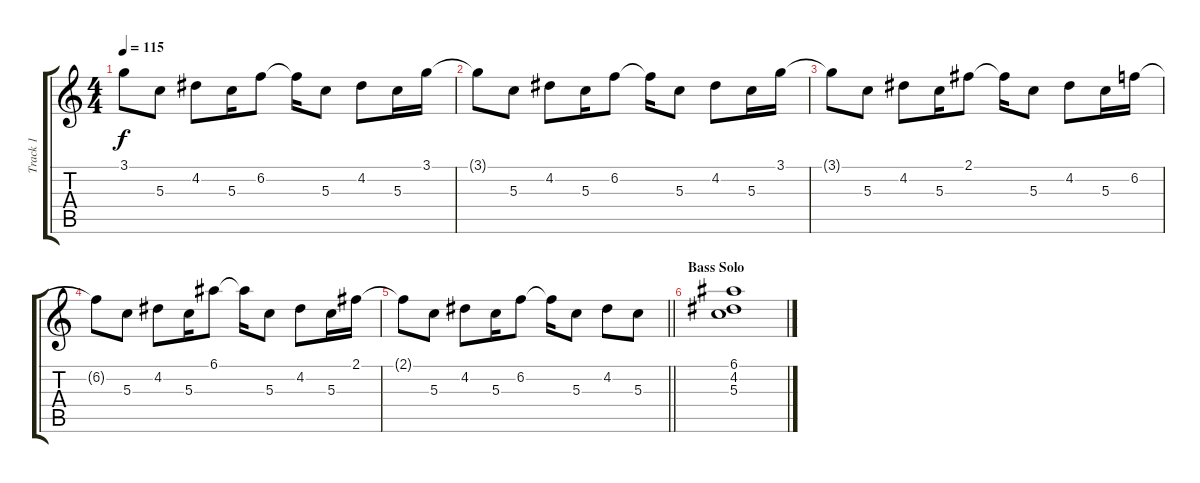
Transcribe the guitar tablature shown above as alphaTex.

\track ("Track 1" "Track 1") {instrument electricguitarjazz}
\staff {score tabs}
\tuning (E4 B3 G3 D3 A2 E2) {hide}
\ts (4 4)
\tempo 115
\clef g2
\ks c
3.1{t}.8{dy f} 5.3.8 4.2.8 5.3.16 6.2.8 6.2{t}.16 5.3.8 4.2.8 5.3.16 3.1.16 |
3.1{t}.8 5.3.8 4.2.8 5.3.16 6.2.8 6.2{t}.16 5.3.8 4.2.8 5.3.16 3.1.16 |
3.1{t}.8 5.3.8 4.2.8 5.3.16 2.1.8 2.1{t}.16 5.3.8 4.2.8 5.3.16 6.2.16 |
6.2{t}.8 5.3.8 4.2.8 5.3.16 6.1.8 6.1{t}.16 5.3.8 4.2.8 5.3.16 2.1.16 |
\barLineRight lightlight
2.1{t}.8 5.3.8 4.2.8 5.3.16 6.2.8 6.2{t}.16 5.3.8 4.2.8 5.3.8 |
\section ("" "Bass Solo")
(6.1 4.2 5.3).1
